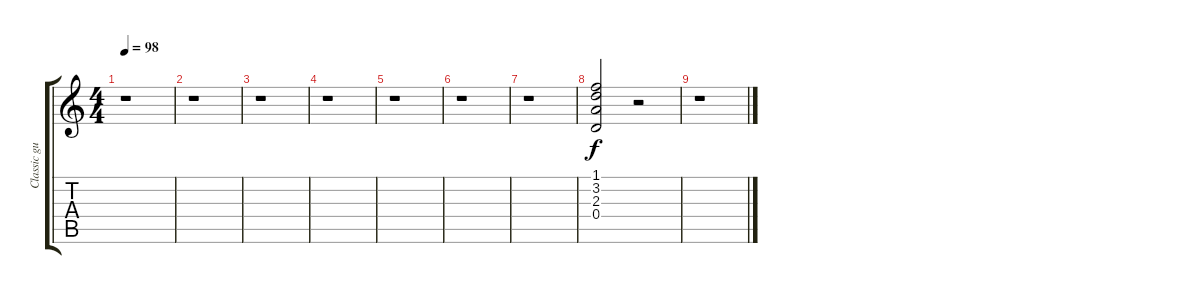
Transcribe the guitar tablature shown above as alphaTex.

\track ("Classic guitar" "Classic gu") {instrument acousticguitarnylon}
\staff {score tabs}
\tuning (E4 B3 G3 D3 A2 E2) {hide}
\ts (4 4)
\tempo 98
\clef g2
\ks c
r.1{dy f} |
r.1 |
r.1 |
r.1 |
r.1 |
r.1 |
r.1 |
(1.1 3.2 2.3 0.4).2 r.2 |
r.1
